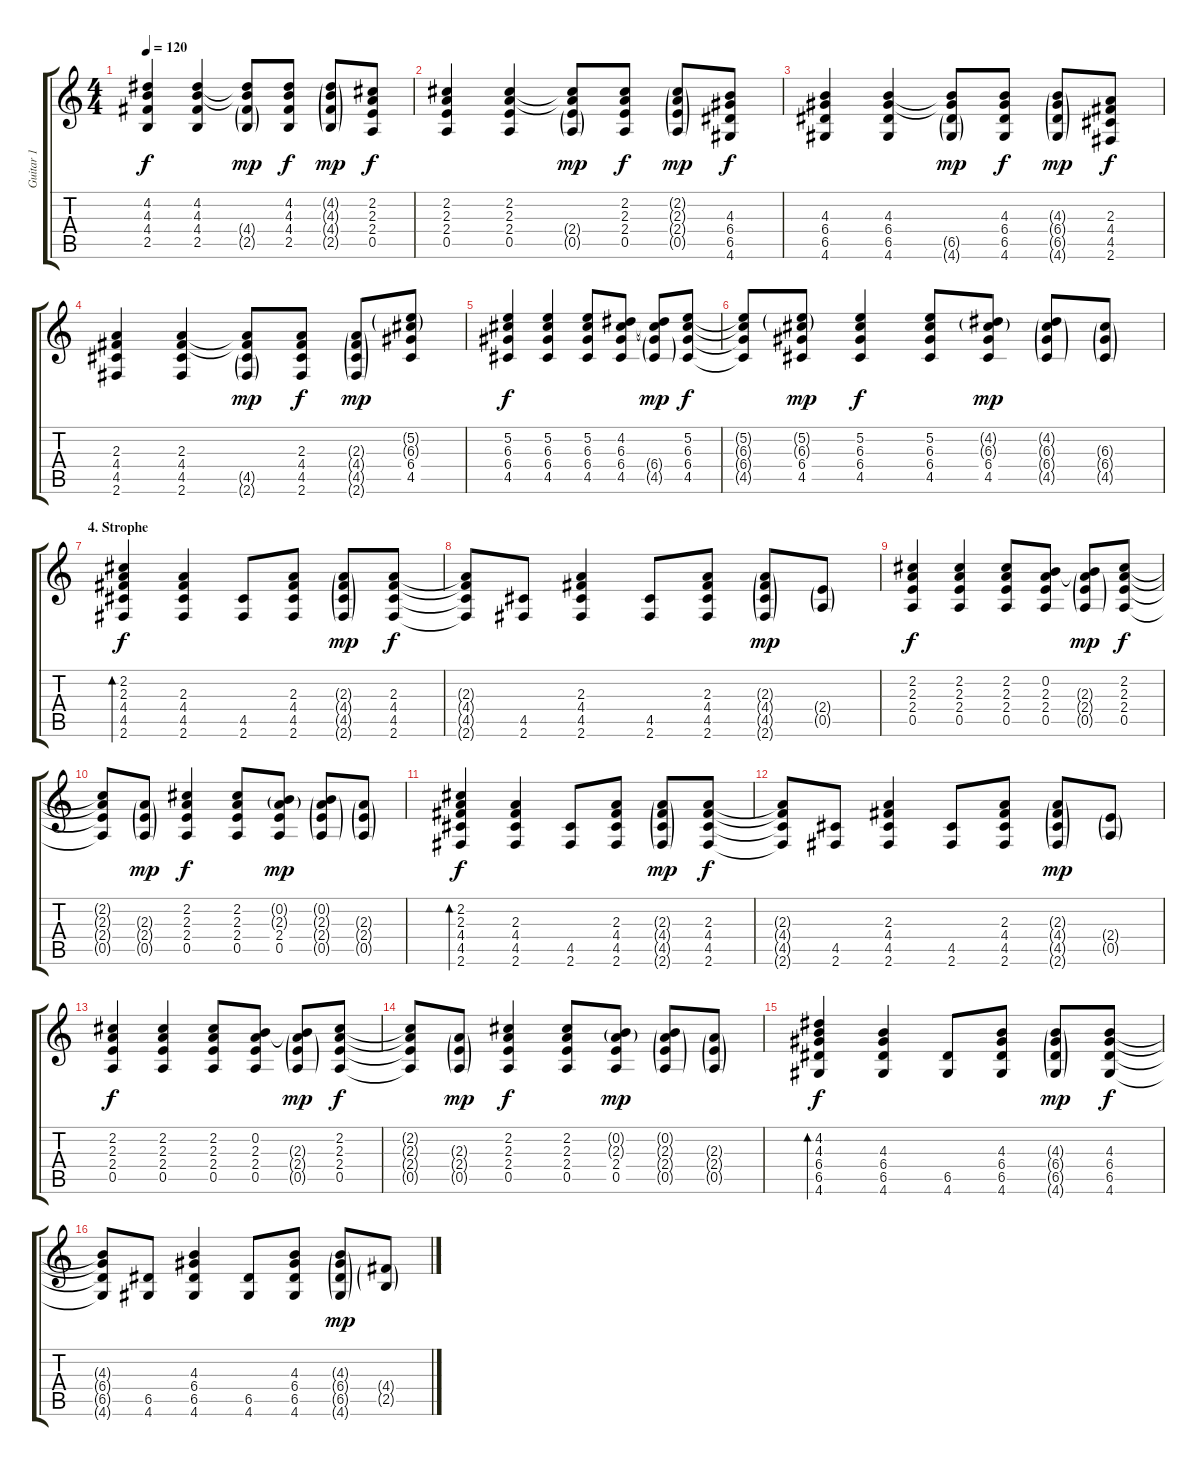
\track ("Guitar 1          " "Guitar 1  ") {instrument acousticguitarsteel}
\staff {score tabs}
\tuning (E4 B3 G3 D3 A2 E2) {hide}
\ts (4 4)
\tempo 120
\clef g2
\ks c
(4.2 4.3 4.4 2.5).4{dy f} (4.2 4.3 4.4 2.5).4 (4.2{t} 4.3{t} 4.4{g} 2.5{g}).8{dy mp} (4.2 4.3 4.4 2.5).8{dy f} (4.2{g} 4.3{g} 4.4{g} 2.5{g}).8{dy mp} (2.2 2.3 2.4 0.5).8{dy f} |
(2.2 2.3 2.4 0.5).4 (2.2 2.3 2.4 0.5).4 (2.2{t} 2.3{t} 2.4{g} 0.5{g}).8{dy mp} (2.2 2.3 2.4 0.5).8{dy f} (2.2{g} 2.3{g} 2.4{g} 0.5{g}).8{dy mp} (4.3 6.4 6.5 4.6).8{dy f} |
(4.3 6.4 6.5 4.6).4 (4.3 6.4 6.5 4.6).4 (4.3{t} 6.4{t} 6.5{g} 4.6{g}).8{dy mp} (4.3 6.4 6.5 4.6).8{dy f} (4.3{g} 6.4{g} 6.5{g} 4.6{g}).8{dy mp} (2.3 4.4 4.5 2.6).8{dy f} |
(2.3 4.4 4.5 2.6).4 (2.3 4.4 4.5 2.6).4 (2.3{t} 4.4{t} 4.5{g} 2.6{g}).8{dy mp} (2.3 4.4 4.5 2.6).8{dy f} (2.3{g} 4.4{g} 4.5{g} 2.6{g}).8{dy mp} (5.2{g} 6.3{g} 6.4 4.5).8 |
(5.2 6.3 6.4 4.5).4{dy f} (5.2 6.3 6.4 4.5).4 (5.2 6.3 6.4 4.5).8 (4.2 6.3 6.4 4.5).8 (4.2{t} 6.3{t} 6.4{g} 4.5{g}).8{dy mp} (5.2 6.3 6.4 4.5).8{dy f} |
(5.2{t} 6.3{t} 6.4{t} 4.5{t}).8 (5.2{g} 6.3{g} 6.4 4.5).8{dy mp} (5.2 6.3 6.4 4.5).4{dy f} (5.2 6.3 6.4 4.5).8 (4.2{g} 6.3{g} 6.4 4.5).8{dy mp} (4.2{g} 6.3{g} 6.4{g} 4.5{g}).8 (6.3{g} 6.4{g} 4.5{g}).8 |
\section ("" "4. Strophe")
(2.2 2.3 4.4 4.5 2.6).4{bd 60 dy f} (2.3 4.4 4.5 2.6).4 (4.5 2.6).8 (2.3 4.4 4.5 2.6).8 (2.3{g} 4.4{g} 4.5{g} 2.6{g}).8{dy mp} (2.3 4.4 4.5 2.6).8{dy f} |
(2.3{t} 4.4{t} 4.5{t} 2.6{t}).8 (4.5 2.6).8 (2.3 4.4 4.5 2.6).4 (4.5 2.6).8 (2.3 4.4 4.5 2.6).8 (2.3{g} 4.4{g} 4.5{g} 2.6{g}).8{dy mp} (2.4{g} 0.5{g}).8 |
(2.2 2.3 2.4 0.5).4{dy f} (2.2 2.3 2.4 0.5).4 (2.2 2.3 2.4 0.5).8 (0.2 2.3 2.4 0.5).8 (0.2{t} 2.3{g} 2.4{g} 0.5{g}).8{dy mp} (2.2 2.3 2.4 0.5).8{dy f} |
(2.2{t} 2.3{t} 2.4{t} 0.5{t}).8 (2.3{g} 2.4{g} 0.5{g}).8{dy mp} (2.2 2.3 2.4 0.5).4{dy f} (2.2 2.3 2.4 0.5).8 (0.2{g} 2.3{g} 2.4 0.5).8{dy mp} (0.2{g} 2.3{g} 2.4{g} 0.5{g}).8 (2.3{g} 2.4{g} 0.5{g}).8 |
(2.2 2.3 4.4 4.5 2.6).4{bd 60 dy f} (2.3 4.4 4.5 2.6).4 (4.5 2.6).8 (2.3 4.4 4.5 2.6).8 (2.3{g} 4.4{g} 4.5{g} 2.6{g}).8{dy mp} (2.3 4.4 4.5 2.6).8{dy f} |
(2.3{t} 4.4{t} 4.5{t} 2.6{t}).8 (4.5 2.6).8 (2.3 4.4 4.5 2.6).4 (4.5 2.6).8 (2.3 4.4 4.5 2.6).8 (2.3{g} 4.4{g} 4.5{g} 2.6{g}).8{dy mp} (2.4{g} 0.5{g}).8 |
(2.2 2.3 2.4 0.5).4{dy f} (2.2 2.3 2.4 0.5).4 (2.2 2.3 2.4 0.5).8 (0.2 2.3 2.4 0.5).8 (0.2{t} 2.3{g} 2.4{g} 0.5{g}).8{dy mp} (2.2 2.3 2.4 0.5).8{dy f} |
(2.2{t} 2.3{t} 2.4{t} 0.5{t}).8 (2.3{g} 2.4{g} 0.5{g}).8{dy mp} (2.2 2.3 2.4 0.5).4{dy f} (2.2 2.3 2.4 0.5).8 (0.2{g} 2.3{g} 2.4 0.5).8{dy mp} (0.2{g} 2.3{g} 2.4{g} 0.5{g}).8 (2.3{g} 2.4{g} 0.5{g}).8 |
(4.2 4.3 6.4 6.5 4.6).4{bd 60 dy f} (4.3 6.4 6.5 4.6).4 (6.5 4.6).8 (4.3 6.4 6.5 4.6).8 (4.3{g} 6.4{g} 6.5{g} 4.6{g}).8{dy mp} (4.3 6.4 6.5 4.6).8{dy f} |
(4.3{t} 6.4{t} 6.5{t} 4.6{t}).8 (6.5 4.6).8 (4.3 6.4 6.5 4.6).4 (6.5 4.6).8 (4.3 6.4 6.5 4.6).8 (4.3{g} 6.4{g} 6.5{g} 4.6{g}).8{dy mp} (4.4{g} 2.5{g}).8
